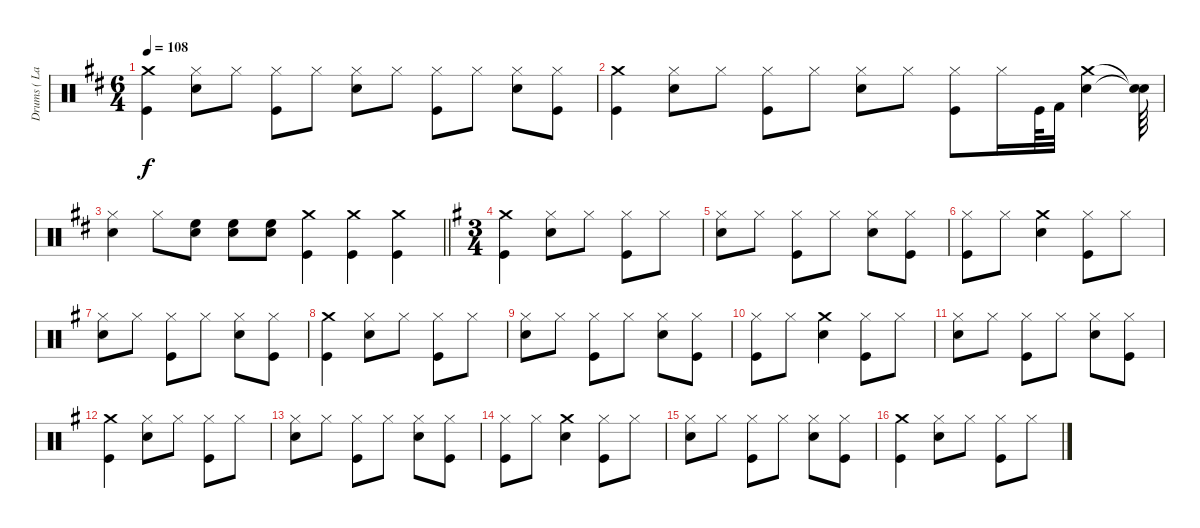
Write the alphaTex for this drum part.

\track ("Drums ( Lars )" "Drums ( La") {instrument percussion}
\staff {score}
\articulation defaults
\ts (6 4)
\tempo 108
\clef neutral
\ks d
("Kick (hit)" "Crash medium (hit)").4{dy f} ("Snare (hit) 2" "Hi-Hat (closed)").8 "Hi-Hat (closed)".8 ("Hi-Hat (closed)" "Kick (hit)").8 "Hi-Hat (closed)".8 ("Snare (hit) 2" "Hi-Hat (closed)").8 "Hi-Hat (closed)".8 ("Hi-Hat (closed)" "Kick (hit)").8 "Hi-Hat (closed)".8 ("Snare (hit) 2" "Hi-Hat (closed)").8 ("Kick (hit)" "Hi-Hat (closed)").8 |
("Crash medium (hit)" "Kick (hit)").4 ("Hi-Hat (closed)" "Snare (hit) 2").8 "Hi-Hat (closed)".8 ("Hi-Hat (closed)" "Kick (hit)").8 "Hi-Hat (closed)".8 ("Snare (hit) 2" "Hi-Hat (closed)").8 "Hi-Hat (closed)".8 ("Hi-Hat (closed)" "Kick (hit)").8 "Hi-Hat (closed)".16 "Kick (hit)".64 "Kick (hit) 2".32 ("Crash medium (hit)" "Snare (hit) 2").4 ("Snare (hit)"{t} "Snare (hit)"{t}).64 |
\barLineRight lightlight
("Hi-Hat (closed)" "Snare (hit) 2").4 "Hi-Hat (closed)".8 ("High Floor Tom (hit)" "Snare (hit) 2").8 ("High Floor Tom (hit)" "Snare (hit) 2").8 ("High Floor Tom (hit)" "Snare (hit) 2").8 ("Kick (hit)" "Crash medium (hit)").4 ("Kick (hit)" "Crash medium (hit)").4 ("Kick (hit)" "Crash medium (hit)").4 |
\ts (3 4)
\ks g
("Kick (hit)" "Crash medium (hit)").4 ("Snare (hit) 2" "Hi-Hat (closed)").8 "Hi-Hat (closed)".8 ("Hi-Hat (closed)" "Kick (hit)").8 "Hi-Hat (closed)".8 |
("Snare (hit) 2" "Hi-Hat (closed)").8 "Hi-Hat (closed)".8 ("Hi-Hat (closed)" "Kick (hit)").8 "Hi-Hat (closed)".8 ("Snare (hit) 2" "Hi-Hat (closed)").8 ("Kick (hit)" "Hi-Hat (closed)").8 |
("Hi-Hat (closed)" "Kick (hit)").8 "Hi-Hat (closed)".8 ("Crash medium (hit)" "Snare (hit) 2").4 ("Hi-Hat (closed)" "Kick (hit)").8 "Hi-Hat (closed)".8 |
("Hi-Hat (closed)" "Snare (hit) 2").8 "Hi-Hat (closed)".8 ("Hi-Hat (closed)" "Kick (hit)").8 "Hi-Hat (closed)".8 ("Hi-Hat (closed)" "Snare (hit) 2").8 ("Kick (hit)" "Hi-Hat (closed)").8 |
("Kick (hit)" "Crash medium (hit)").4 ("Snare (hit) 2" "Hi-Hat (closed)").8 "Hi-Hat (closed)".8 ("Hi-Hat (closed)" "Kick (hit)").8 "Hi-Hat (closed)".8 |
("Snare (hit) 2" "Hi-Hat (closed)").8 "Hi-Hat (closed)".8 ("Hi-Hat (closed)" "Kick (hit)").8 "Hi-Hat (closed)".8 ("Snare (hit) 2" "Hi-Hat (closed)").8 ("Kick (hit)" "Hi-Hat (closed)").8 |
("Hi-Hat (closed)" "Kick (hit)").8 "Hi-Hat (closed)".8 ("Crash medium (hit)" "Snare (hit) 2").4 ("Hi-Hat (closed)" "Kick (hit)").8 "Hi-Hat (closed)".8 |
("Hi-Hat (closed)" "Snare (hit) 2").8 "Hi-Hat (closed)".8 ("Hi-Hat (closed)" "Kick (hit)").8 "Hi-Hat (closed)".8 ("Hi-Hat (closed)" "Snare (hit) 2").8 ("Kick (hit)" "Hi-Hat (closed)").8 |
("Kick (hit)" "Crash medium (hit)").4 ("Snare (hit) 2" "Hi-Hat (closed)").8 "Hi-Hat (closed)".8 ("Hi-Hat (closed)" "Kick (hit)").8 "Hi-Hat (closed)".8 |
("Snare (hit) 2" "Hi-Hat (closed)").8 "Hi-Hat (closed)".8 ("Hi-Hat (closed)" "Kick (hit)").8 "Hi-Hat (closed)".8 ("Snare (hit) 2" "Hi-Hat (closed)").8 ("Kick (hit)" "Hi-Hat (closed)").8 |
("Hi-Hat (closed)" "Kick (hit)").8 "Hi-Hat (closed)".8 ("Crash medium (hit)" "Snare (hit) 2").4 ("Hi-Hat (closed)" "Kick (hit)").8 "Hi-Hat (closed)".8 |
("Hi-Hat (closed)" "Snare (hit) 2").8 "Hi-Hat (closed)".8 ("Hi-Hat (closed)" "Kick (hit)").8 "Hi-Hat (closed)".8 ("Hi-Hat (closed)" "Snare (hit) 2").8 ("Kick (hit)" "Hi-Hat (closed)").8 |
("Kick (hit)" "Crash medium (hit)").4 ("Snare (hit) 2" "Hi-Hat (closed)").8 "Hi-Hat (closed)".8 ("Hi-Hat (closed)" "Kick (hit)").8 "Hi-Hat (closed)".8
